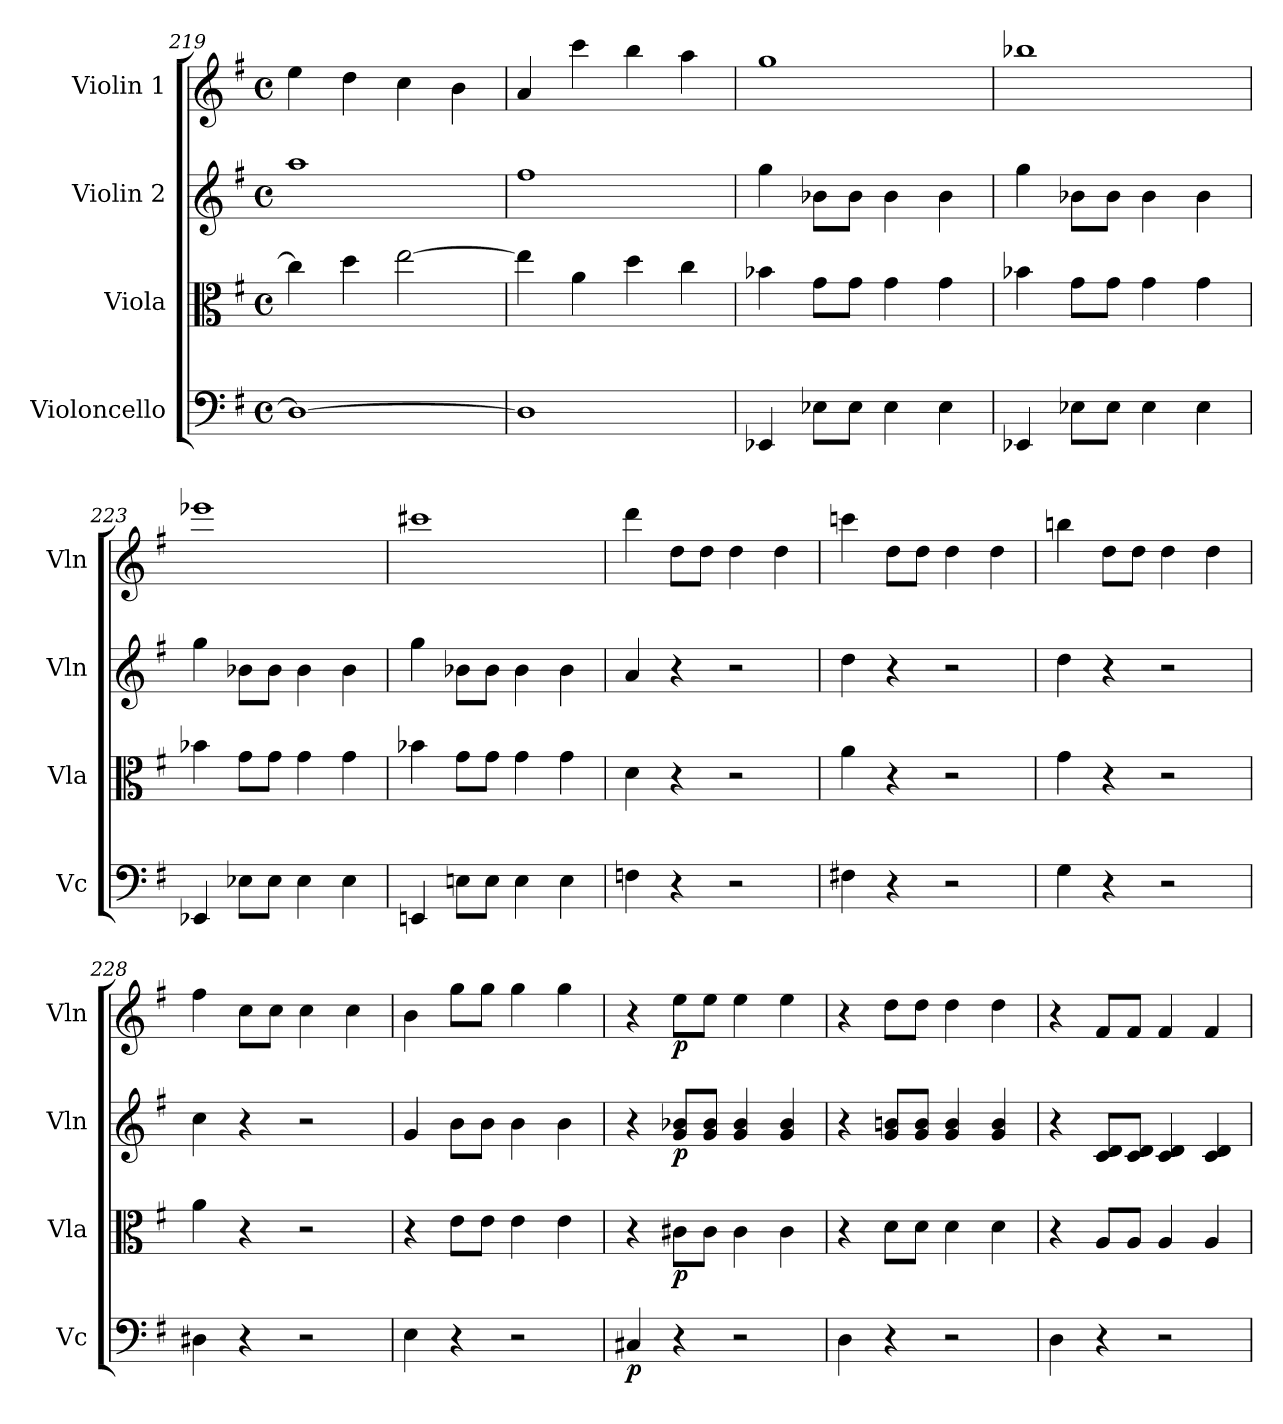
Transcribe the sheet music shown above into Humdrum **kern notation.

**kern	**dynam	**kern	**dynam	**kern	**dynam	**kern	**dynam
*part4	*part4	*part3	*part3	*part2	*part2	*part1	*part1
*staff4	*staff4	*staff3	*staff3	*staff2	*staff2	*staff1	*staff1
*I"Violoncello	*	*I"Viola	*	*I"Violin 2	*	*I"Violin 1	*
*I'Vc	*	*I'Vla	*	*I'Vln	*	*I'Vln	*
*clefF4	*	*clefC3	*	*clefG2	*	*clefG2	*
*k[f#]	*	*k[f#]	*	*k[f#]	*	*k[f#]	*
*M4/4	*	*M4/4	*	*M4/4	*	*M4/4	*
*met(c)	*	*met(c)	*	*met(c)	*	*met(c)	*
=219	=219	=219	=219	=219	=219	=219	=219
1D_	.	4cc\]	.	1aa	.	4ee\	.
.	.	4dd\	.	.	.	4dd\	.
.	.	[2ee\	.	.	.	4cc\	.
.	.	.	.	.	.	4b\	.
=220	=220	=220	=220	=220	=220	=220	=220
1D]	.	4ee\]	.	1ff#	.	4a/	.
.	.	4a\	.	.	.	4ccc\	.
.	.	4dd\	.	.	.	4bb\	.
.	.	4cc\	.	.	.	4aa\	.
=221	=221	=221	=221	=221	=221	=221	=221
4EE-X/	.	4b-X\	.	4gg\	.	1gg	.
8E-X\L	.	8g\L	.	8b-X\L	.	.	.
8E-\J	.	8g\J	.	8b-\J	.	.	.
4E-\	.	4g\	.	4b-\	.	.	.
4E-\	.	4g\	.	4b-\	.	.	.
=222	=222	=222	=222	=222	=222	=222	=222
4EE-X/	.	4b-X\	.	4gg\	.	1bb-X	.
8E-X\L	.	8g\L	.	8b-X\L	.	.	.
8E-\J	.	8g\J	.	8b-\J	.	.	.
4E-\	.	4g\	.	4b-\	.	.	.
4E-\	.	4g\	.	4b-\	.	.	.
=223	=223	=223	=223	=223	=223	=223	=223
4EE-X/	.	4b-X\	.	4gg\	.	1eee-X	.
8E-X\L	.	8g\L	.	8b-X\L	.	.	.
8E-\J	.	8g\J	.	8b-\J	.	.	.
4E-\	.	4g\	.	4b-\	.	.	.
4E-\	.	4g\	.	4b-\	.	.	.
=224	=224	=224	=224	=224	=224	=224	=224
4EEn/	.	4b-X\	.	4gg\	.	1ccc#X	.
8En\L	.	8g\L	.	8b-X\L	.	.	.
8E\J	.	8g\J	.	8b-\J	.	.	.
4E\	.	4g\	.	4b-\	.	.	.
4E\	.	4g\	.	4b-\	.	.	.
=225	=225	=225	=225	=225	=225	=225	=225
4Fn\	.	4d\	.	4a/	.	4ddd\	.
4r	.	4r	.	4r	.	8dd\L	.
.	.	.	.	.	.	8dd\J	.
2r	.	2r	.	2r	.	4dd\	.
.	.	.	.	.	.	4dd\	.
!!LO:LB:g=z
=226	=226	=226	=226	=226	=226	=226	=226
4F#X\	.	4a\	.	4dd\	.	4cccn\	.
4r	.	4r	.	4r	.	8dd\L	.
.	.	.	.	.	.	8dd\J	.
2r	.	2r	.	2r	.	4dd\	.
.	.	.	.	.	.	4dd\	.
=227	=227	=227	=227	=227	=227	=227	=227
4G\	.	4g\	.	4dd\	.	4bbn\	.
4r	.	4r	.	4r	.	8dd\L	.
.	.	.	.	.	.	8dd\J	.
2r	.	2r	.	2r	.	4dd\	.
.	.	.	.	.	.	4dd\	.
=228	=228	=228	=228	=228	=228	=228	=228
4D#X\	.	4a\	.	4cc\	.	4ff#\	.
4r	.	4r	.	4r	.	8cc\L	.
.	.	.	.	.	.	8cc\J	.
2r	.	2r	.	2r	.	4cc\	.
.	.	.	.	.	.	4cc\	.
=229	=229	=229	=229	=229	=229	=229	=229
4E\	.	4r	.	4g/	.	4b\	.
4r	.	8e\L	.	8b\L	.	8gg\L	.
.	.	8e\J	.	8b\J	.	8gg\J	.
2r	.	4e\	.	4b\	.	4gg\	.
.	.	4e\	.	4b\	.	4gg\	.
=230	=230	=230	=230	=230	=230	=230	=230
!	!LO:DY:b	!	!	!	!	!	!
4C#X/	p	4r	.	4r	.	4r	.
!	!	!	!LO:DY:b	!	!LO:DY:b	!	!LO:DY:b
4r	.	8c#X\L	p	8g/ 8b-X/L	p	8ee\L	p
.	.	8c#\J	.	8g/ 8b-/J	.	8ee\J	.
2r	.	4c#\	.	4g/ 4b-/	.	4ee\	.
.	.	4c#\	.	4g/ 4b-/	.	4ee\	.
=231	=231	=231	=231	=231	=231	=231	=231
4D\	.	4r	.	4r	.	4r	.
4r	.	8d\L	.	8g/ 8bn/L	.	8dd\L	.
.	.	8d\J	.	8g/ 8b/J	.	8dd\J	.
2r	.	4d\	.	4g/ 4b/	.	4dd\	.
.	.	4d\	.	4g/ 4b/	.	4dd\	.
=232	=232	=232	=232	=232	=232	=232	=232
4D\	.	4r	.	4r	.	4r	.
4r	.	8A/L	.	8c/ 8d/L	.	8f#/L	.
.	.	8A/J	.	8c/ 8d/J	.	8f#/J	.
2r	.	4A/	.	4c/ 4d/	.	4f#/	.
.	.	4A/	.	4c/ 4d/	.	4f#/	.
=	=	=	=	=	=	=	=
*-	*-	*-	*-	*-	*-	*-	*-
